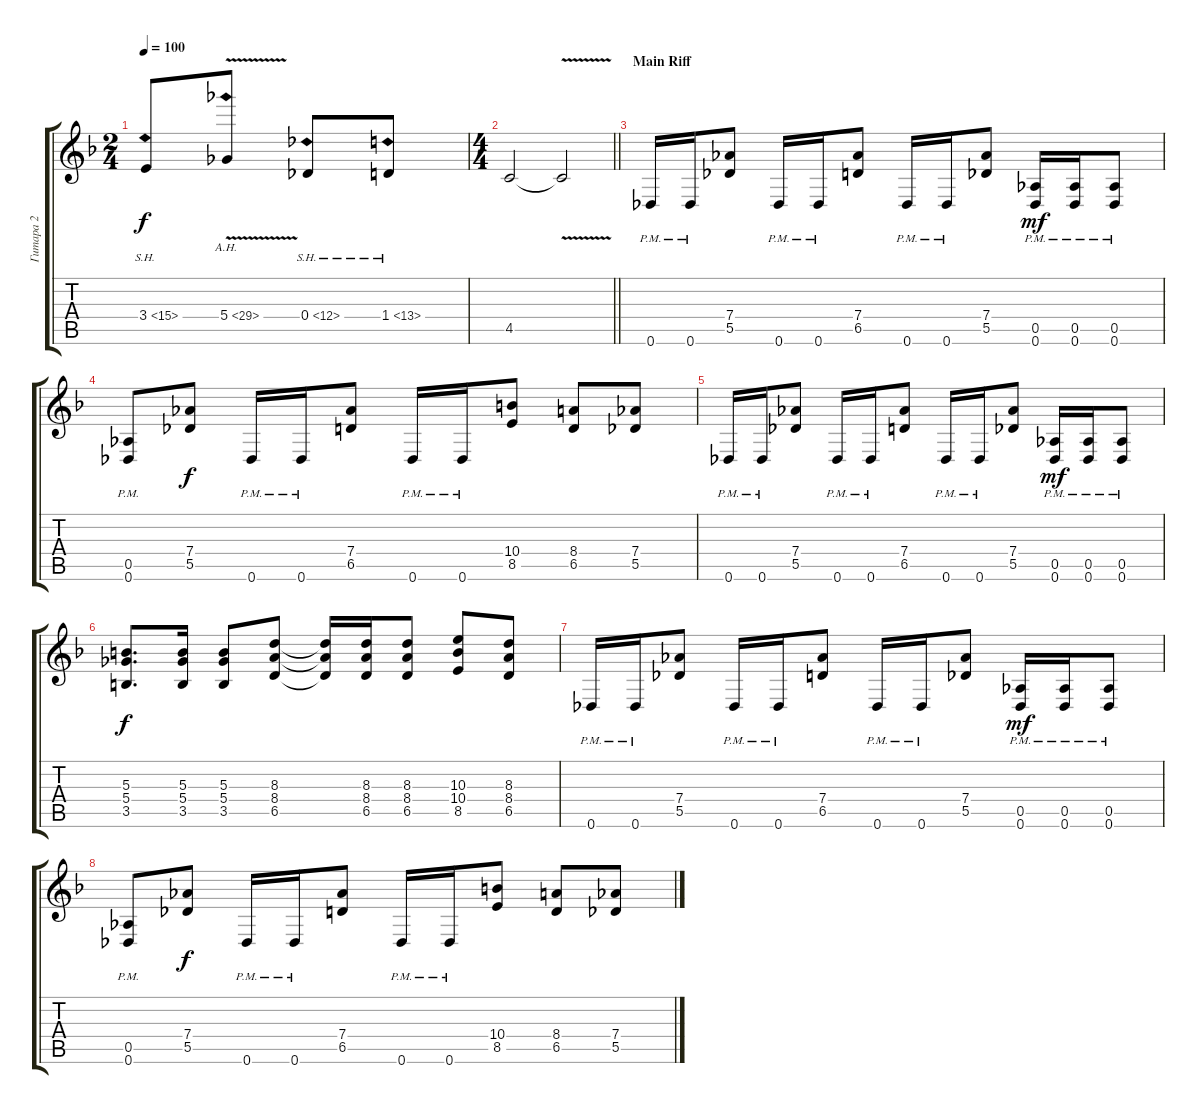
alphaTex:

\track ("Гитара 2" "Гитара 2") {instrument distortionguitar}
\staff {score tabs}
\tuning (Eb4 Bb3 Gb3 Db3 Ab2 Db2) {hide}
\ts (2 4)
\tempo 100
\clef g2
\ks dminor
3.4{sh 12}.8{dy f} 5.4{ah 24 v}.8 0.4{sh 12}.8 1.4{sh 12}.8 |
\ts (4 4)
\barLineRight lightlight
4.5.2 4.5{v t}.2{volume 8} |
\section ("" "Main Riff")
0.6{pm}.16 0.6{pm}.16 (7.4 5.5).8 0.6{pm}.16 0.6{pm}.16 (7.4 6.5).8 0.6{pm}.16 0.6{pm}.16 (7.4 5.5).8 (0.5{pm} 0.6{pm}).16{dy mf} (0.5{pm} 0.6{pm}).16 (0.5{pm} 0.6{pm}).8 |
(0.5{pm} 0.6{pm}).8 (7.4 5.5).8{dy f} 0.6{pm}.16 0.6{pm}.16 (7.4 6.5).8 0.6{pm}.16 0.6{pm}.16 (10.4 8.5).8 (8.4 6.5).8 (7.4 5.5).8 |
0.6{pm}.16 0.6{pm}.16 (7.4 5.5).8 0.6{pm}.16 0.6{pm}.16 (7.4 6.5).8 0.6{pm}.16 0.6{pm}.16 (7.4 5.5).8 (0.5{pm} 0.6{pm}).16{dy mf} (0.5{pm} 0.6{pm}).16 (0.5{pm} 0.6{pm}).8 |
(5.3 5.4 3.5).8{d dy f} (5.3 5.4 3.5).16 (5.3 5.4 3.5).8 (8.3 8.4 6.5).8 (8.3{t} 8.4{t} 6.5{t}).16 (8.3 8.4 6.5).16 (8.3 8.4 6.5).8 (10.3 10.4 8.5).8 (8.3 8.4 6.5).8 |
0.6{pm}.16 0.6{pm}.16 (7.4 5.5).8 0.6{pm}.16 0.6{pm}.16 (7.4 6.5).8 0.6{pm}.16 0.6{pm}.16 (7.4 5.5).8 (0.5{pm} 0.6{pm}).16{dy mf} (0.5{pm} 0.6{pm}).16 (0.5{pm} 0.6{pm}).8 |
(0.5{pm} 0.6{pm}).8 (7.4 5.5).8{dy f} 0.6{pm}.16 0.6{pm}.16 (7.4 6.5).8 0.6{pm}.16 0.6{pm}.16 (10.4 8.5).8 (8.4 6.5).8 (7.4 5.5).8
